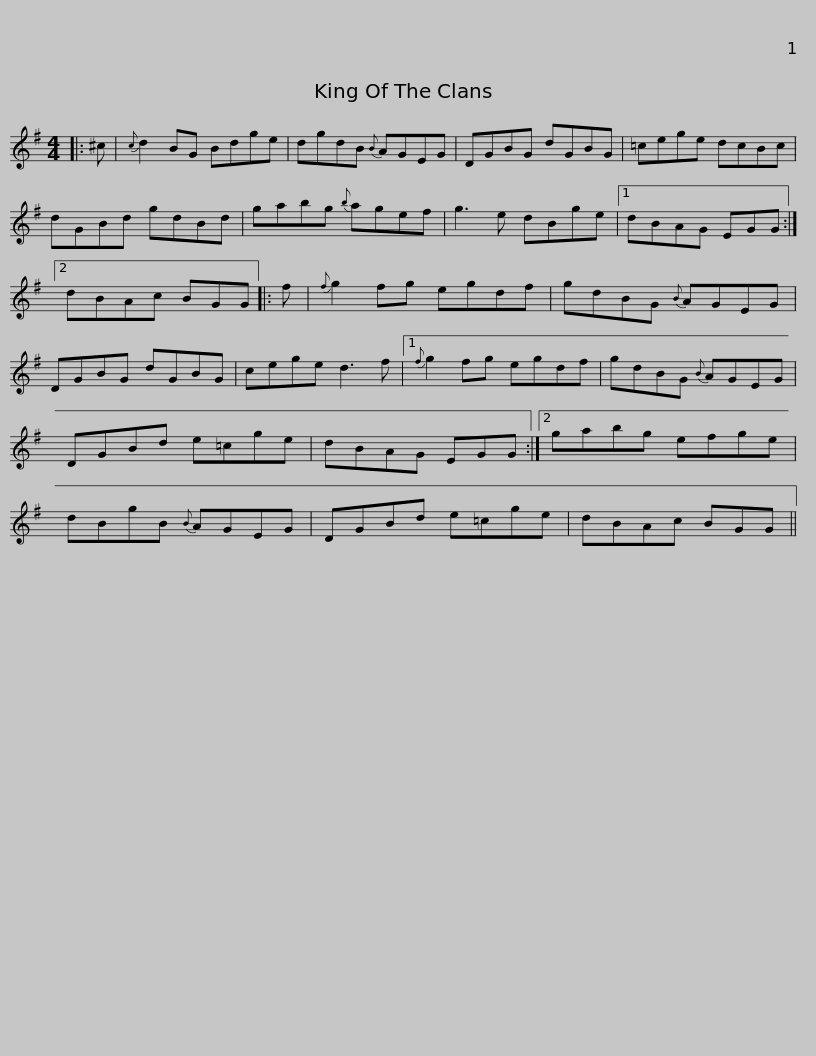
X:1
L:1/8
M:4/4
I:linebreak $
K:G
V:1 treble
V:1
|: ^c |{c} d2 BG Bdge | dgdB{B} AGEG | DGBG dGBG | =cege dcBc | %5
 dGBd gdBd |$ gabg{b} agef | g3 e dBge |1 dBAG EGG :|2 dBAc BGG |: %10
 f |{f} g2 fg egdf |$ gdBG{B} AGEG | DGBG dGBG | cege d3 f |1 %15
{f} g2 fg egdf | gdBG{B} AGEG |$ DGBd e=cge | dBAG EGG :|2 gabg efge | %20
 dBgB{B} AGEG | DGBd e=cge |$ dBAc BGG || %23
